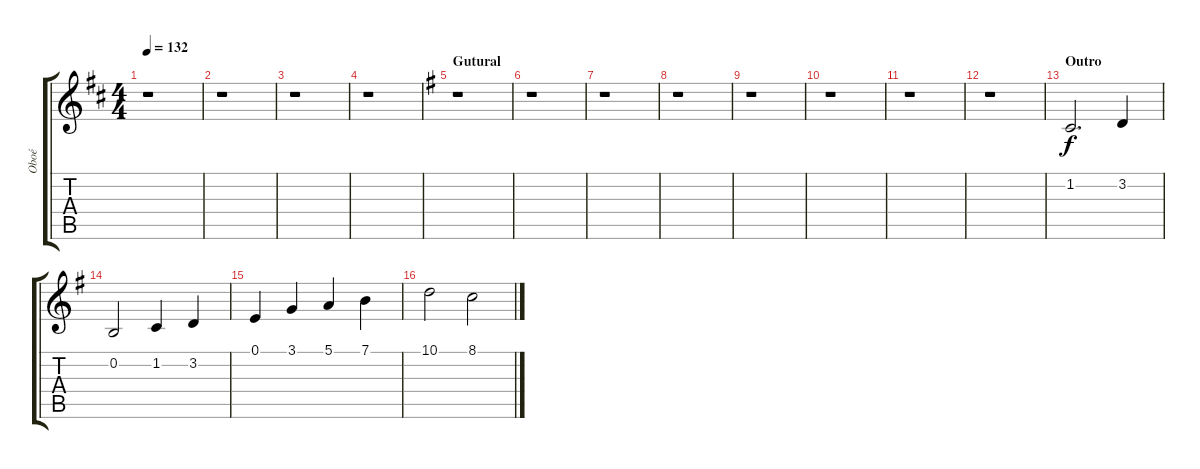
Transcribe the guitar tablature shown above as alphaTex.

\track ("Oboé" "Oboé") {instrument oboe}
\staff {score tabs}
\tuning (E4 B3 G3 D3 A2 E2) {hide}
\ts (4 4)
\tempo 132
\clef g2
\ks bminor
r.1{dy f} |
r.1 |
r.1 |
r.1 |
\section ("" "Gutural")
\ks g
r.1 |
r.1 |
r.1 |
r.1 |
r.1 |
r.1 |
r.1 |
r.1 |
\section ("" "Outro")
1.2.2{d} 3.2.4 |
0.2.2 1.2.4 3.2.4 |
0.1.4 3.1.4 5.1.4 7.1.4 |
10.1.2 8.1.2
